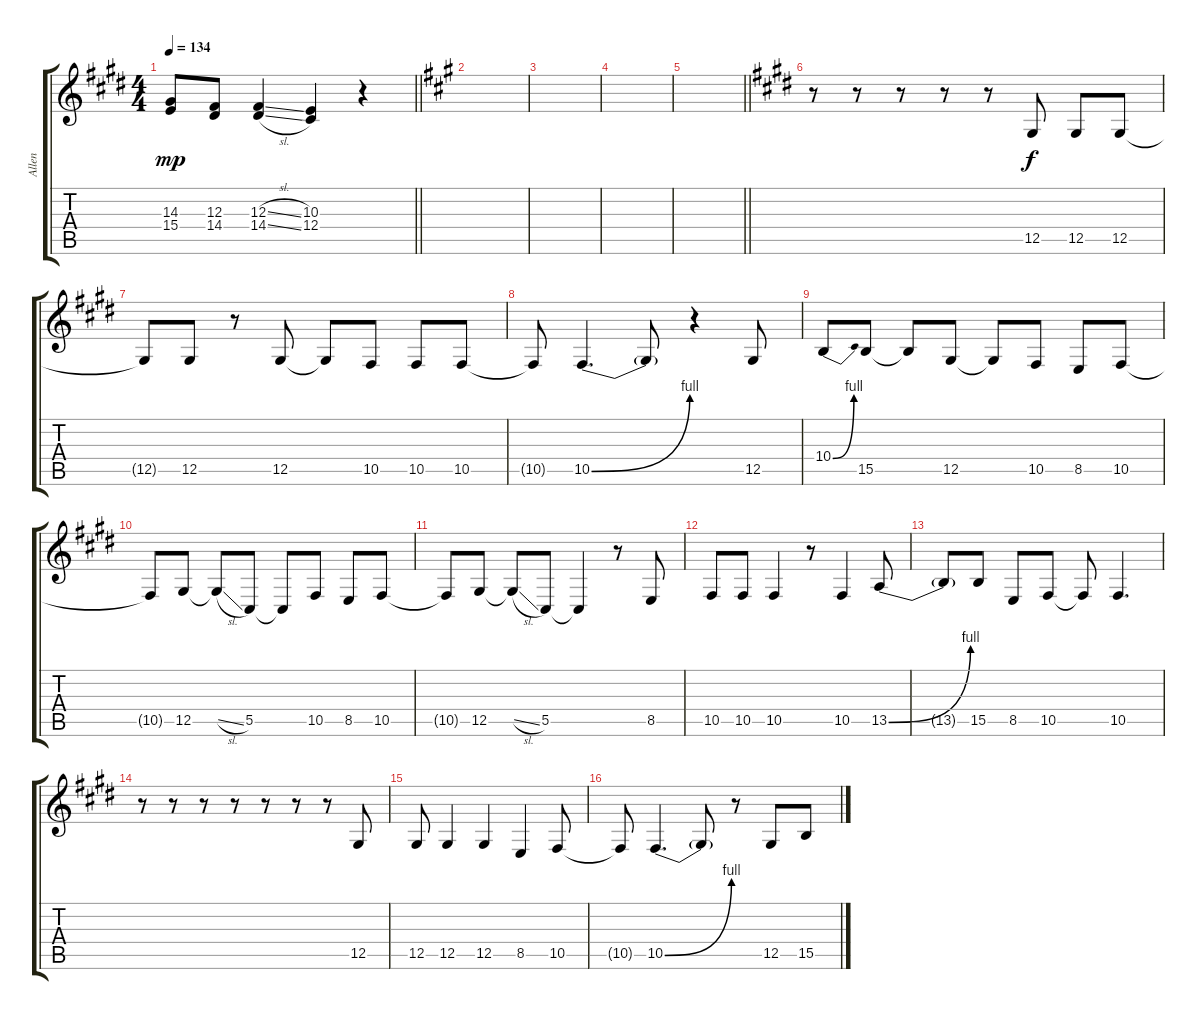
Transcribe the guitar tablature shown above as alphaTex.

\track ("Allen" "Allen") {instrument oboe}
\staff {score tabs}
\tuning (Eb4 Bb3 Gb3 Db3 Ab2 Db2) {hide}
\ts (4 4)
\tempo 134
\clef g2
\barLineRight lightlight
\ks c#minor
(14.3 15.4).8{dy mp} (12.3 14.4).8 (12.3{sl} 14.4{sl}).4 (10.3 12.4).4 r.4 |
\ks f#minor
|
|
|
\barLineRight lightlight
|
\ks c#minor
r.8 r.8 r.8 r.8 r.8 12.5.8{dy f} 12.5.8 12.5.8 |
12.5{t}.8 12.5.8 r.8 12.5.8 12.5{t}.8 10.5.8 10.5.8 10.5.8 |
10.5{t}.8 10.5{be (bend 0 0 60 4)}.4{d} 10.5{t}.8 r.4 12.5.8 |
10.4{be (bend 0 0 60 4)}.8 15.5.8 15.5{t}.8 12.5.8 12.5{t}.8 10.5.8 8.5.8 10.5.8 |
10.5{t}.8 12.5.8 12.5{sl t}.8 5.5.8 5.5{t}.8 10.5.8 8.5.8 10.5.8 |
10.5{t}.8 12.5.8 12.5{sl t}.8 5.5.8 5.5{t}.4 r.8 8.5.8 |
10.5.8 10.5.8 10.5.4 r.8 10.5.4 13.5{be (bend 0 0 60 4)}.8 |
13.5{t}.8 15.5.8 8.5.8 10.5.8 10.5{t}.8 10.5.4{d} |
r.8 r.8 r.8 r.8 r.8 r.8 r.8 12.5.8 |
12.5.8 12.5.4 12.5.4 8.5.4 10.5.8 |
10.5{t}.8 10.5{be (bend 0 0 60 4)}.4{d} 10.5{t}.8 r.8 12.5.8 15.5.8
